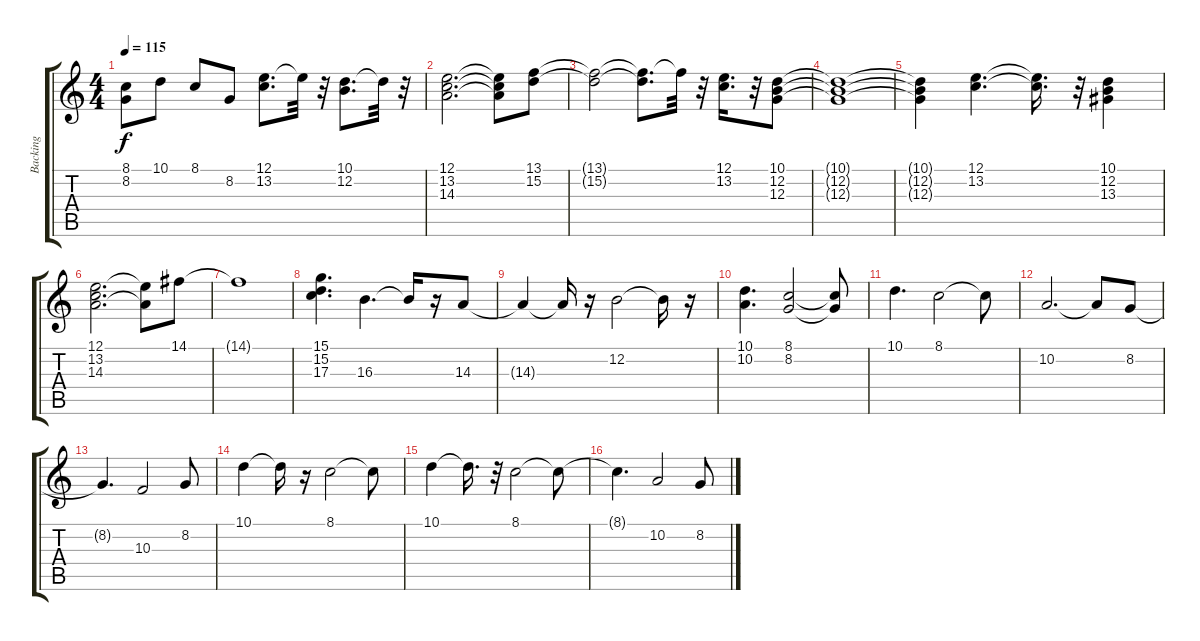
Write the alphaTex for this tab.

\track ("Backing" "Backing") {instrument rockorgan}
\staff {score tabs}
\tuning (E4 B3 G3 D3 A2 E2) {hide}
\ts (4 4)
\tempo 115
\clef g2
\ks c
(8.1 8.2).8{dy f} 10.1.8 8.1.8 8.2.8 (12.1 13.2).8{d} 12.1{t}.32 r.32 (10.1 12.2).8{d} 10.1{t}.32 r.32 |
(12.1 13.2 14.3).2{d} (12.1{t} 13.2{t} 14.3{t}).8 (13.1 15.2).8 |
(13.1{t} 15.2{t}).2 (13.1{t} 15.2{t}).8{d} 13.1{t}.32 r.32 (12.1 13.2).16{d} r.32 (10.1 12.2 12.3).8 |
(10.1{t} 12.2{t} 12.3{t}).1 |
(10.1{t} 12.2{t} 12.3{t}).4 (12.1 13.2).4{d} (12.1{t} 13.2{t}).16{d} r.32 (10.1 12.2 13.3).4 |
(12.1 13.2 14.3).2{d} (12.1{t} 14.3{t}).8 14.1.8 |
14.1{t}.1 |
(15.1 15.2 17.3).4{d} 16.3.4{d} 16.3{t}.16 r.16 14.3.8 |
14.3{t}.4 14.3{t}.16 r.16 12.2.2 12.2{t}.16 r.16 |
(10.1 10.2).4{d} (8.1 8.2).2 (8.1{t} 8.2{t}).8 |
10.1.4{d} 8.1.2 8.1{t}.8 |
10.2.2{d} 10.2{t}.8 8.2.8 |
8.2{t}.4{d} 10.3.2 8.2.8 |
10.1.4 10.1{t}.16 r.16 8.1.2 8.1{t}.8 |
10.1.4 10.1{t}.16{d} r.32 8.1.2 8.1{t}.8 |
8.1{t}.4{d} 10.2.2 8.2.8
